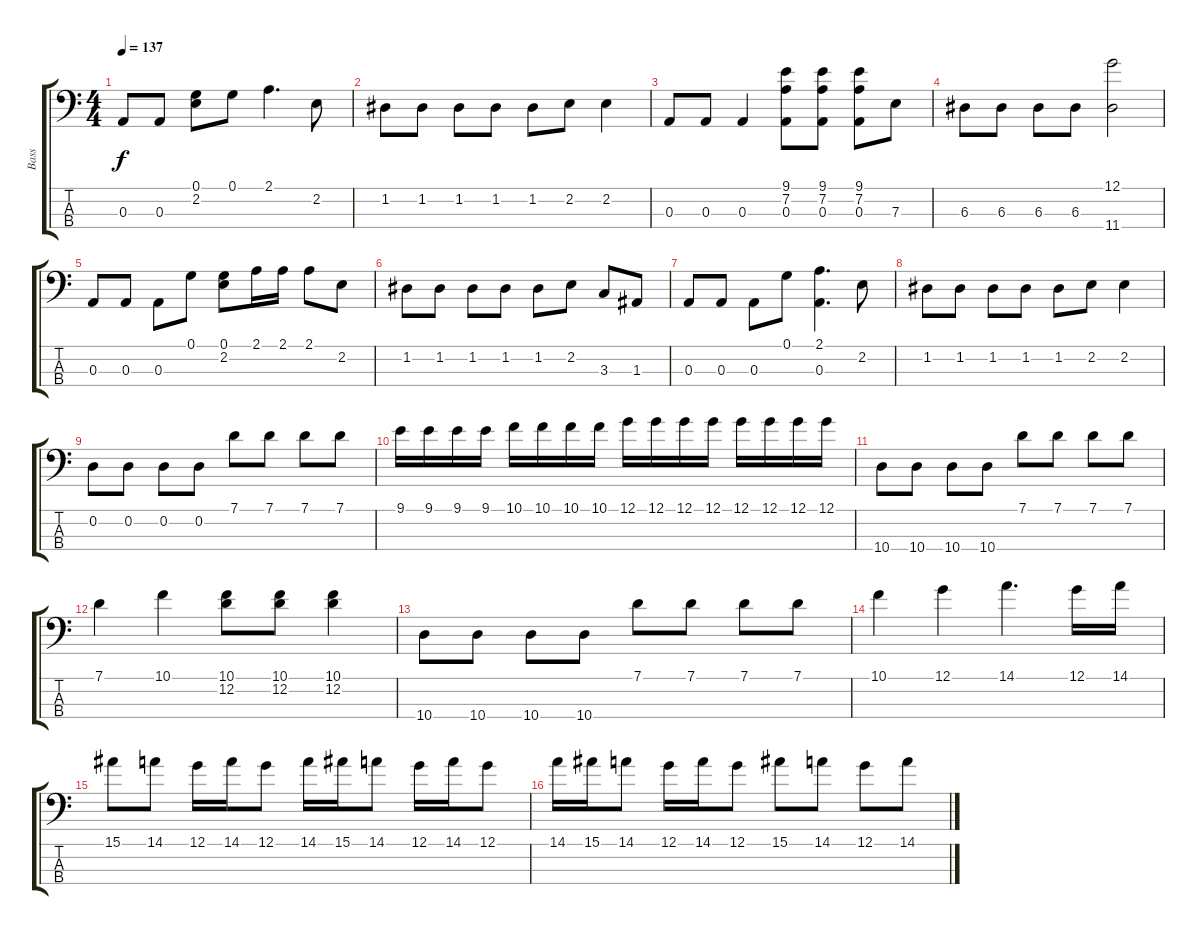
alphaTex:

\track ("Bass" "Bass") {instrument electricbasspick}
\staff {score tabs}
\tuning (G2 D2 A1 E1) {hide}
\ts (4 4)
\tempo 137
\clef f4
\ks c
0.3.8{dy f} 0.3.8 (0.1 2.2).8 0.1.8 2.1.4{d} 2.2.8 |
1.2.8 1.2.8 1.2.8 1.2.8 1.2.8 2.2.8 2.2.4 |
0.3.8 0.3.8 0.3.4 (9.1 7.2 0.3).8 (9.1 7.2 0.3).8 (9.1 7.2 0.3).8 7.3.8 |
6.3.8 6.3.8 6.3.8 6.3.8 (12.1 11.4).2 |
0.3.8 0.3.8 0.3.8 0.1.8 (0.1 2.2).8 2.1.16 2.1.16 2.1.8 2.2.8 |
1.2.8 1.2.8 1.2.8 1.2.8 1.2.8 2.2.8 3.3.8 1.3.8 |
0.3.8 0.3.8 0.3.8 0.1.8 (2.1 0.3).4{d} 2.2.8 |
1.2.8 1.2.8 1.2.8 1.2.8 1.2.8 2.2.8 2.2.4 |
0.2.8 0.2.8 0.2.8 0.2.8 7.1.8 7.1.8 7.1.8 7.1.8 |
9.1.16 9.1.16 9.1.16 9.1.16 10.1.16 10.1.16 10.1.16 10.1.16 12.1.16 12.1.16 12.1.16 12.1.16 12.1.16 12.1.16 12.1.16 12.1.16 |
10.4.8 10.4.8 10.4.8 10.4.8 7.1.8 7.1.8 7.1.8 7.1.8 |
7.1.4 10.1.4 (10.1 12.2).8 (10.1 12.2).8 (10.1 12.2).4 |
10.4.8 10.4.8 10.4.8 10.4.8 7.1.8 7.1.8 7.1.8 7.1.8 |
10.1.4 12.1.4 14.1.4{d} 12.1.16 14.1.16 |
15.1.8 14.1.8 12.1.16 14.1.16 12.1.8 14.1.16 15.1.16 14.1.8 12.1.16 14.1.16 12.1.8 |
14.1.16 15.1.16 14.1.8 12.1.16 14.1.16 12.1.8 15.1.8 14.1.8 12.1.8 14.1.8
